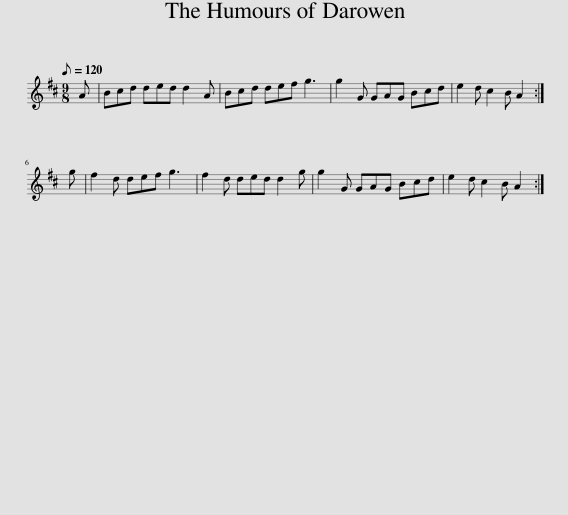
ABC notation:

X:1
L:1/8
Q:1/8=120
M:9/8
I:linebreak $
K:D
V:1 treble
V:1
 A | Bcd ded d2 A | Bcd def g3 | g2 G GAG Bcd | e2 d c2 B A2 :|$ %5
 g | f2 d def g3 | f2 d ded d2 g | g2 G GAG Bcd | e2 d c2 B A2 :| %10
